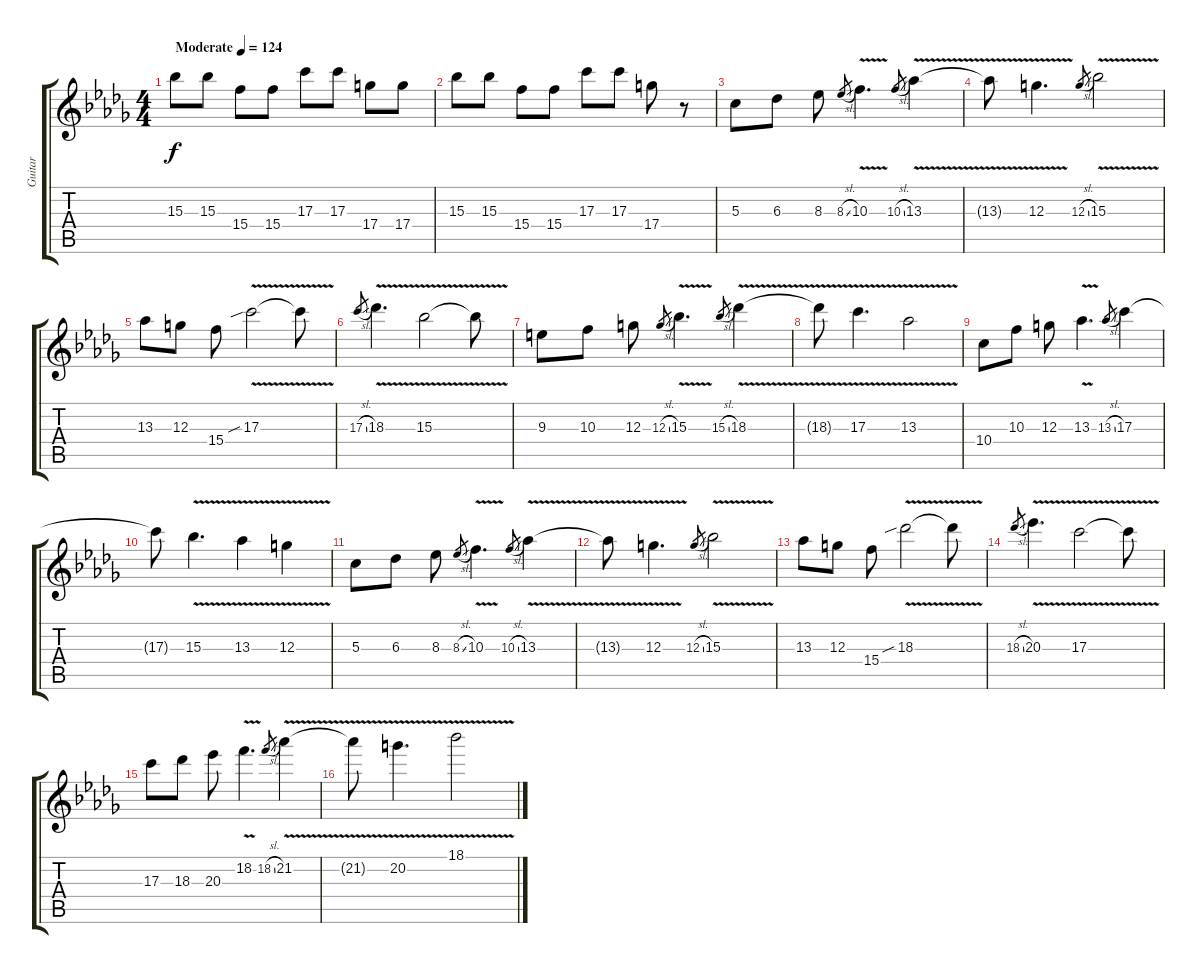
\track ("Guitar" "Guitar") {instrument distortionguitar}
\staff {score tabs}
\tuning (E4 B3 G3 D3 A2 E2) {hide}
\ts (4 4)
\tempo (124 "Moderate")
\clef g2
\ks bbminor
15.3.8{dy f instrument distortionguitar} 15.3.8 15.4.8 15.4.8 17.3.8 17.3.8 17.4.8 17.4.8 |
15.3.8 15.3.8 15.4.8 15.4.8 17.3.8 17.3.8 17.4.8 r.8 |
5.3.8 6.3.8 8.3.8 8.3{sl}.8{gr} 10.3{v}.4{d} 10.3{sl}.8{gr} 13.3{v}.4 |
13.3{t}.8 12.3{v}.4{d} 12.3{sl}.8{gr} 15.3{v}.2 |
13.3.8 12.3.8 15.4.8 17.3{v sib}.2 17.3{t}.8 |
17.3{sl}.8{gr} 18.3{v}.4{d} 15.3{v}.2 15.3{t}.8 |
9.3.8 10.3.8 12.3.8 12.3{sl}.8{gr} 15.3{v}.4{d} 15.3{sl}.8{gr} 18.3{v}.4 |
18.3{t}.8 17.3{v}.4{d} 13.3{v}.2 |
10.4.8 10.3.8 12.3.8 13.3{v}.4{d} 13.3{sl}.8{gr} 17.3.4 |
17.3{t}.8 15.3{v}.4{d} 13.3{v}.4 12.3{v}.4 |
5.3.8 6.3.8 8.3.8 8.3{sl}.8{gr} 10.3{v}.4{d} 10.3{sl}.8{gr} 13.3{v}.4 |
13.3{t}.8 12.3{v}.4{d} 12.3{sl}.8{gr} 15.3{v}.2 |
13.3.8 12.3.8 15.4.8 18.3{v sib}.2 18.3{t}.8 |
18.3{sl}.8{gr} 20.3{v}.4{d} 17.3{v}.2 17.3{t}.8 |
17.3.8 18.3.8 20.3.8 18.2{v}.4{d} 18.2{sl}.8{gr} 21.2{v}.4 |
21.2{t}.8 20.2{v}.4{d} 18.1{v}.2
